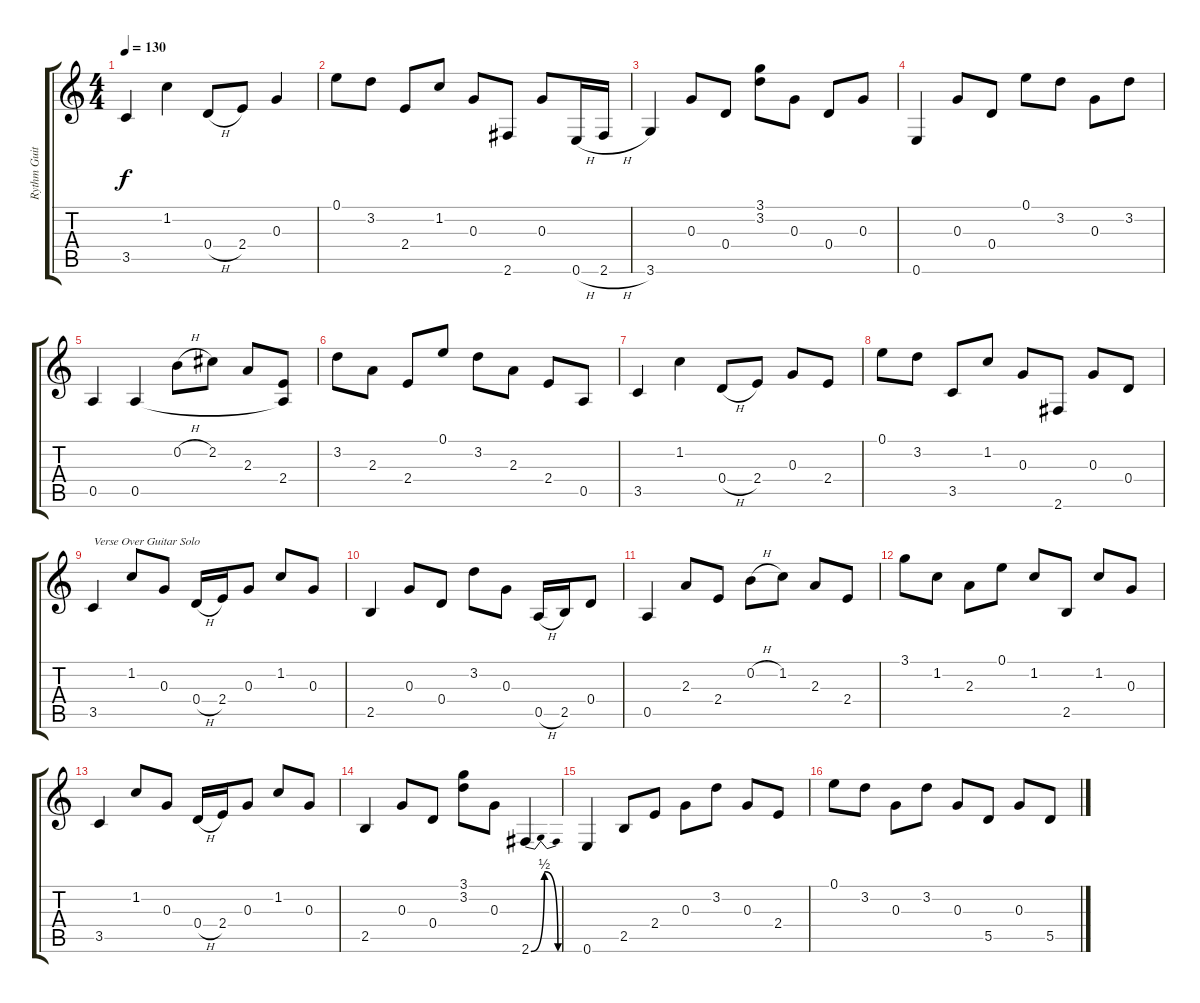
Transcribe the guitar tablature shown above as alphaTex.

\track ("Rythm Guitar" "Rythm Guit") {instrument acousticguitarsteel}
\staff {score tabs}
\tuning (E4 B3 G3 D3 A2 E2) {hide}
\ts (4 4)
\tempo 130
\clef g2
\ks c
3.5.4{dy f} 1.2.4 0.4{h}.8 2.4.8 0.3.4 |
0.1.8 3.2.8 2.4.8 1.2.8 0.3.8 2.6.8 0.3.8 0.6{h}.16 2.6{h}.16 |
3.6.4 0.3.8 0.4.8 (3.1 3.2).8 0.3.8 0.4.8 0.3.8 |
0.6.4 0.3.8 0.4.8 0.1.8 3.2.8 0.3.8 3.2.8 |
0.5.4 0.5.4 0.2{h}.8 2.2.8 2.3.8 (2.4 0.5{t}).8 |
3.2.8 2.3.8 2.4.8 0.1.8 3.2.8 2.3.8 2.4.8 0.5.8 |
3.5.4 1.2.4 0.4{h}.8 2.4.8 0.3.8 2.4.8 |
0.1.8 3.2.8 3.5.8 1.2.8 0.3.8 2.6.8 0.3.8 0.4.8 |
3.5.4{txt "Verse Over Guitar Solo"} 1.2.8 0.3.8 0.4{h}.16 2.4.16 0.3.8 1.2.8 0.3.8 |
2.5.4 0.3.8 0.4.8 3.2.8 0.3.8 0.5{h}.16 2.5.16 0.4.8 |
0.5.4 2.3.8 2.4.8 0.2{h}.8 1.2.8 2.3.8 2.4.8 |
3.1.8 1.2.8 2.3.8 0.1.8 1.2.8 2.5.8 1.2.8 0.3.8 |
3.5.4 1.2.8 0.3.8 0.4{h}.16 2.4.16 0.3.8 1.2.8 0.3.8 |
2.5.4 0.3.8 0.4.8 (3.1 3.2).8 0.3.8 2.6{be (bendrelease 0 0 30 2 30 2 60 0)}.4 |
0.6.4 2.5.8 2.4.8 0.3.8 3.2.8 0.3.8 2.4.8 |
0.1.8 3.2.8 0.3.8 3.2.8 0.3.8 5.5.8 0.3.8 5.5.8
